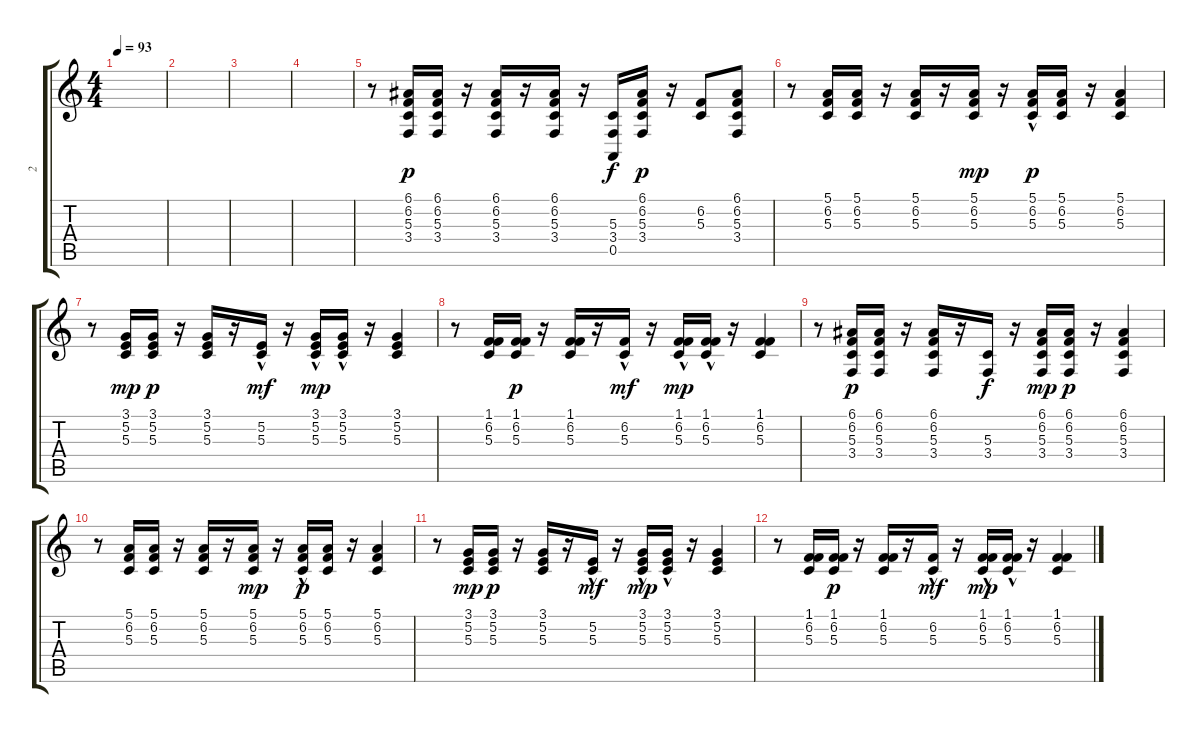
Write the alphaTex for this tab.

\track ("2" "2") {instrument fx7echoes}
\staff {score tabs}
\tuning (E4 B3 G3 D3 A2 E2) {hide}
\ts (4 4)
\tempo 93
\clef g2
\ks c
|
|
|
|
r.8 (6.1 6.2 5.3 3.4).16{dy p} (6.1 6.2 5.3 3.4).16 r.16 (6.1 6.2 5.3 3.4).16 r.16 (6.1 6.2 5.3 3.4).16 r.16 (5.3 3.4 0.5).16{dy f} (6.1 6.2 5.3 3.4).16{dy p} r.16 (6.2 5.3).8 (6.1 6.2 5.3 3.4).8 |
r.8 (5.1 6.2 5.3).16 (5.1 6.2 5.3).16 r.16 (5.1 6.2 5.3).16 r.16 (5.1 6.2 5.3).16{dy mp} r.16 (5.1 6.2 5.3{hac}).16{dy p} (5.1 6.2 5.3).16 r.16 (5.1 6.2 5.3).4 |
r.8 (3.1 5.2 5.3).16{dy mp} (3.1 5.2 5.3).16{dy p} r.16 (3.1 5.2 5.3).16 r.16 (5.2 5.3{hac}).16{dy mf} r.16 (3.1 5.2 5.3{hac}).16{dy mp} (3.1 5.2{hac} 5.3).16 r.16 (3.1 5.2 5.3).4 |
r.8 (1.1 6.2 5.3).16 (1.1 6.2 5.3).16{dy p} r.16 (1.1 6.2 5.3).16 r.16 (6.2 5.3{hac}).16{dy mf} r.16 (1.1 6.2 5.3{hac}).16{dy mp} (1.1 6.2{hac} 5.3).16 r.16 (1.1 6.2 5.3).4 |
r.8 (6.1 6.2 5.3 3.4).16{dy p} (6.1 6.2 5.3 3.4).16 r.16 (6.1 6.2 5.3 3.4).16 r.16 (5.3 3.4).16{dy f} r.16 (6.1 6.2 5.3 3.4).16{dy mp} (6.1 6.2 5.3 3.4).16{dy p} r.16 (6.1 6.2 5.3 3.4).4 |
r.8 (5.1 6.2 5.3).16 (5.1 6.2 5.3).16 r.16 (5.1 6.2 5.3).16 r.16 (5.1 6.2 5.3).16{dy mp} r.16 (5.1 6.2 5.3{hac}).16{dy p} (5.1 6.2 5.3).16 r.16 (5.1 6.2 5.3).4 |
r.8 (3.1 5.2 5.3).16{dy mp} (3.1 5.2 5.3).16{dy p} r.16 (3.1 5.2 5.3).16 r.16 (5.2 5.3{hac}).16{dy mf} r.16 (3.1 5.2 5.3{hac}).16{dy mp} (3.1 5.2{hac} 5.3).16 r.16 (3.1 5.2 5.3).4 |
r.8 (1.1 6.2 5.3).16 (1.1 6.2 5.3).16{dy p} r.16 (1.1 6.2 5.3).16 r.16 (6.2 5.3{hac}).16{dy mf} r.16 (1.1 6.2 5.3{hac}).16{dy mp} (1.1 6.2{hac} 5.3).16 r.16 (1.1 6.2 5.3).4
